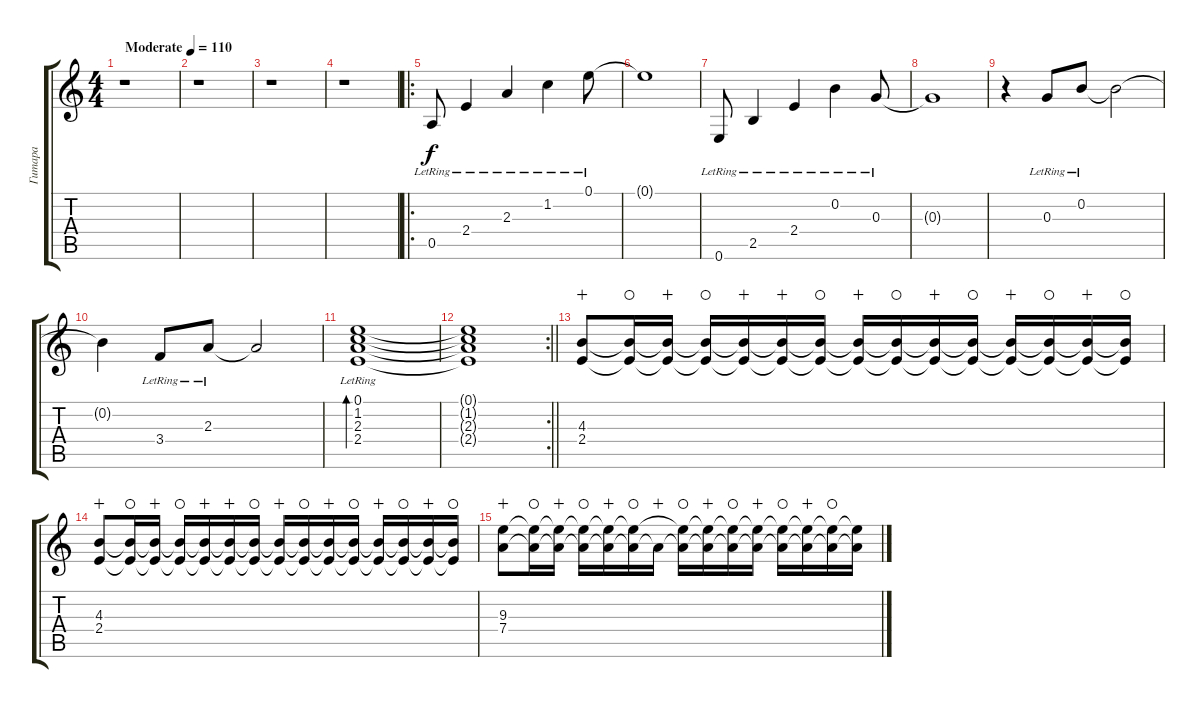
\track ("Гитара" "Гитара") {instrument acousticguitarsteel}
\staff {score tabs}
\tuning (E4 B3 G3 D3 A2 E2) {hide}
\ts (4 4)
\tempo (110 "Moderate")
\clef g2
\ks c
r.1{dy f instrument acousticguitarsteel} |
r.1 |
r.1 |
r.1 |
\ro
0.5{lr}.8 2.4{lr}.4 2.3{lr}.4 1.2{lr}.4 0.1{lr}.8 |
0.1{t}.1 |
0.6{lr}.8 2.5{lr}.4 2.4{lr}.4 0.2{lr}.4 0.3{lr}.8 |
0.3{t}.1 |
r.4 0.3{lr}.8 0.2{lr}.8 0.2{t}.2 |
0.2{t}.4 3.4{lr}.8 2.3{lr}.8 2.3{t}.2 |
(0.1{lr} 1.2{lr} 2.3{lr} 2.4{lr}).1{bd 120} |
\rc 2
\barLineRight lightlight
(0.1{t} 1.2{t} 2.3{t} 2.4{t}).1 |
(4.3 2.4).8{wahc} (4.3{t} 2.4{t}).16{waho} (4.3{t} 2.4{t}).16{wahc} (4.3{t} 2.4{t}).16{waho} (4.3{t} 2.4{t}).16{wahc} (4.3{t} 2.4{t}).16{wahc} (4.3{t} 2.4{t}).16{waho} (4.3{t} 2.4{t}).16{wahc} (4.3{t} 2.4{t}).16{waho} (4.3{t} 2.4{t}).16{wahc} (4.3{t} 2.4{t}).16{waho} (4.3{t} 2.4{t}).16{wahc} (4.3{t} 2.4{t}).16{waho} (4.3{t} 2.4{t}).16{wahc} (4.3{t} 2.4{t}).16{waho} |
(4.3 2.4).8{wahc} (4.3{t} 2.4{t}).16{waho} (4.3{t} 2.4{t}).16{wahc} (4.3{t} 2.4{t}).16{waho} (4.3{t} 2.4{t}).16{wahc} (4.3{t} 2.4{t}).16{wahc} (4.3{t} 2.4{t}).16{waho} (4.3{t} 2.4{t}).16{wahc} (4.3{t} 2.4{t}).16{waho} (4.3{t} 2.4{t}).16{wahc} (4.3{t} 2.4{t}).16{waho} (4.3{t} 2.4{t}).16{wahc} (4.3{t} 2.4{t}).16{waho} (4.3{t} 2.4{t}).16{wahc} (4.3{t} 2.4{t}).16{waho} |
(9.3 7.4).8{wahc} (9.3{t} 7.4{t}).16{waho} (9.3{t} 7.4{t}).16{wahc} (9.3{t} 7.4{t}).16{waho} (9.3{t} 7.4{t}).16{wahc} (9.3{t} 7.4{t}).16{waho} 7.4{t}.16{wahc} (9.3{t} 7.4{t}).16{waho} (9.3{t} 7.4{t}).16{wahc} (9.3{t} 7.4{t}).16{waho} (9.3{t} 7.4{t}).16{wahc} (9.3{t} 7.4{t}).16{waho} (9.3{t} 7.4{t}).16{wahc} (9.3{t} 7.4{t}).16{waho} (9.3{t} 7.4{t}).16
